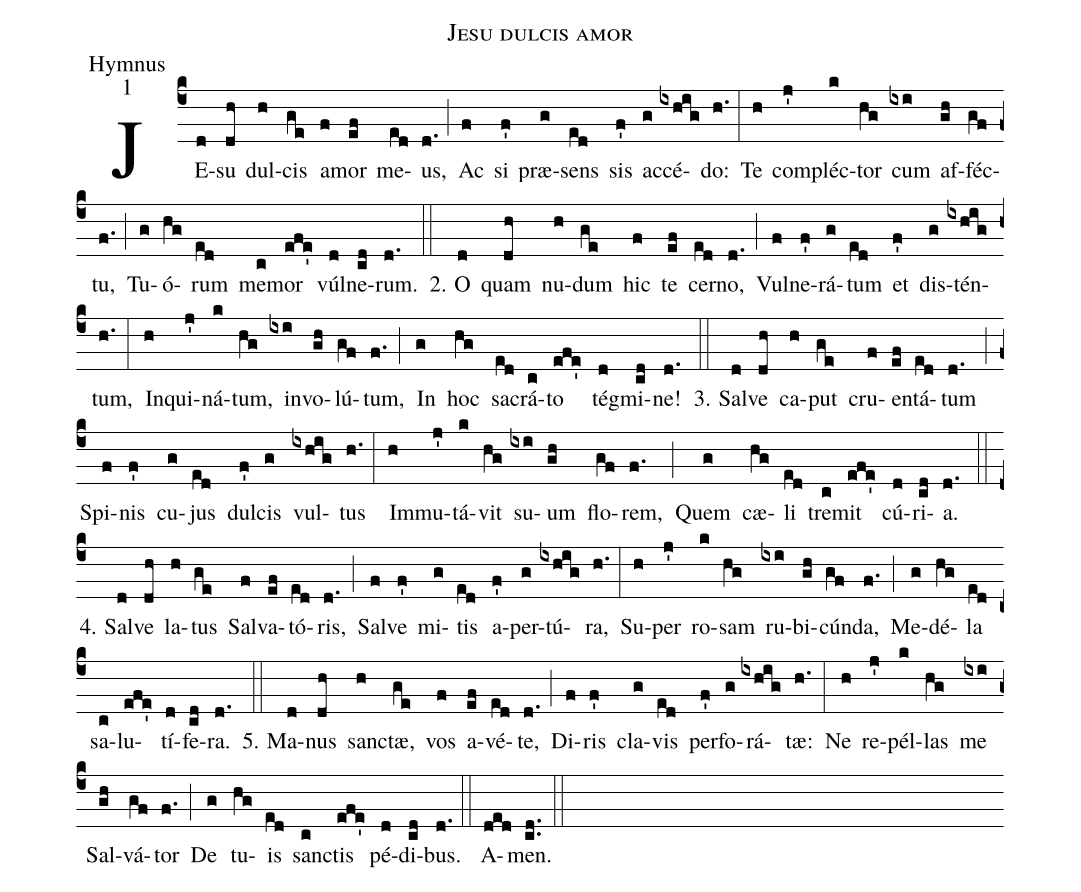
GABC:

name: Jesu dulcis amor;
office-part: Hymnus;
mode: 1;
%%
(c4) JE(d)su(dh) dul(h)cis(ge) a(f)mor(ef) me(ed)us,(d.) (;) Ac(f) si(f') præ(g)sens(ed) sis(f') ac(g)cé(ixhig)do:(h.) (:)
Te(h) com(j')pléc(k)tor(hg) cum(ixi) af(gh)féc(gf)tu,(f.) (;) Tu(g)ó(hg)rum(ed) me(c)mor(efe') vúl(d)ne(cd)rum.(d.) (::)
2. O(d) quam(dh) nu(h)dum(ge) hic(f) te(ef) cer(ed)no,(d.) (;) Vul(f)ne(f')rá(g)tum(ed) et(f') dis(g)tén(ixhig)tum,(h.) (:)
In(h)qui(j')ná(k)tum,(hg) in(ixi)vo(gh)lú(gf)tum,(f.) (;) In(g) hoc(hg) sa(ed)crá(c)to(efe') tég(d)mi(cd)ne!(d.) (::)
3. Sal(d)ve(dh) ca(h)put(ge) cru(f)en(ef)tá(ed)tum(d.) (;) Spi(f)nis(f') cu(g)jus(ed) dul(f')cis(g) vul(ixhig)tus(h.) (:)
Im(h)mu(j')tá(k)vit(hg) su(ixi)um(gh) flo(gf)rem,(f.) (;) Quem(g) cæ(hg)li(ed) tre(c)mit(efe') cú(d)ri(cd)a.(d.) (::)
4. Sal(d)ve(dh) la(h)tus(ge) Sal(f)va(ef)tó(ed)ris,(d.) (;) Sal(f)ve(f') mi(g)tis(ed) a(f')per(g)tú(ixhig)ra,(h.) (:)
Su(h)per(j') ro(k)sam(hg) ru(ixi)bi(gh)cún(gf)da,(f.) (;) Me(g)dé(hg)la(ed) sa(c)lu(efe')tí(d)fe(cd)ra.(d.) (::)
5. Ma(d)nus(dh) sanc(h)tæ,(ge) vos(f) a(ef)vé(ed)te,(d.) (;) Di(f)ris(f') cla(g)vis(ed) per(f')fo(g)rá(ixhig)tæ:(h.) (:)
Ne(h) re(j')pél(k)las(hg) me(ixi) Sal(gh)vá(gf)tor(f.) (;) De(g) tu(hg)is(ed) sanc(c)tis(efe') pé(d)di(cd)bus.(d.) (::)
A(ded)men.(cd..) (::)
